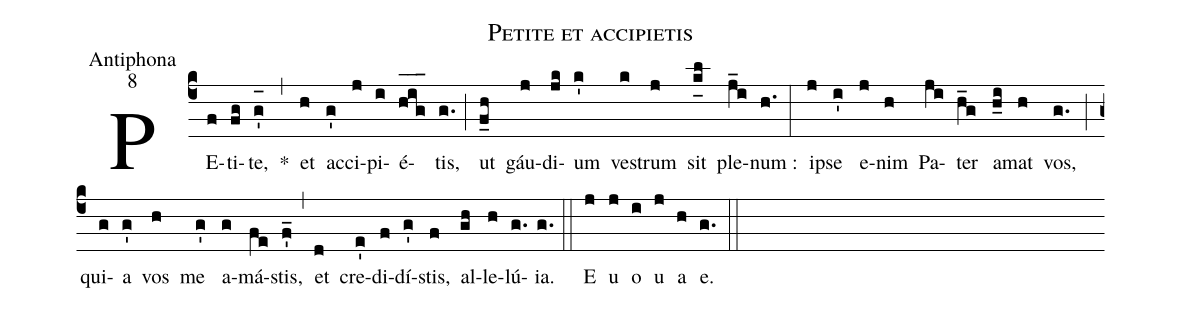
name:Petite et accipietis;
office-part:Antiphona;
mode:8;
%%
(c4) PE(f)ti(fg)te,(g'_[oh:h]) *(,) et(h) ac(g')ci(j)pi(i)é(h_[oh:h]i_[oh:h]g_[oh:h])tis,(g.) (;) ut(f_h) gáu(j)di(jk)um(k') ve(k)strum(j) sit(k_[uh:l]l) ple(j_i)num :(h.) (:) i(j)pse(i') e(j)nim(h) Pa(ji)ter(h_g) a(h_i)mat(h) vos,(g.) (;) qui(g)a(g') vos(h) me(g') a(g)má(fe)stis,(f'_) (,) et(d) cre(e')di(f)dí(g')stis,(f) al(gh)le(h)lú(g.){ia}.(g.) (::) <eu>E(j) u(j) o(i) u(j) a(h) e.</eu>(g.) (::)
